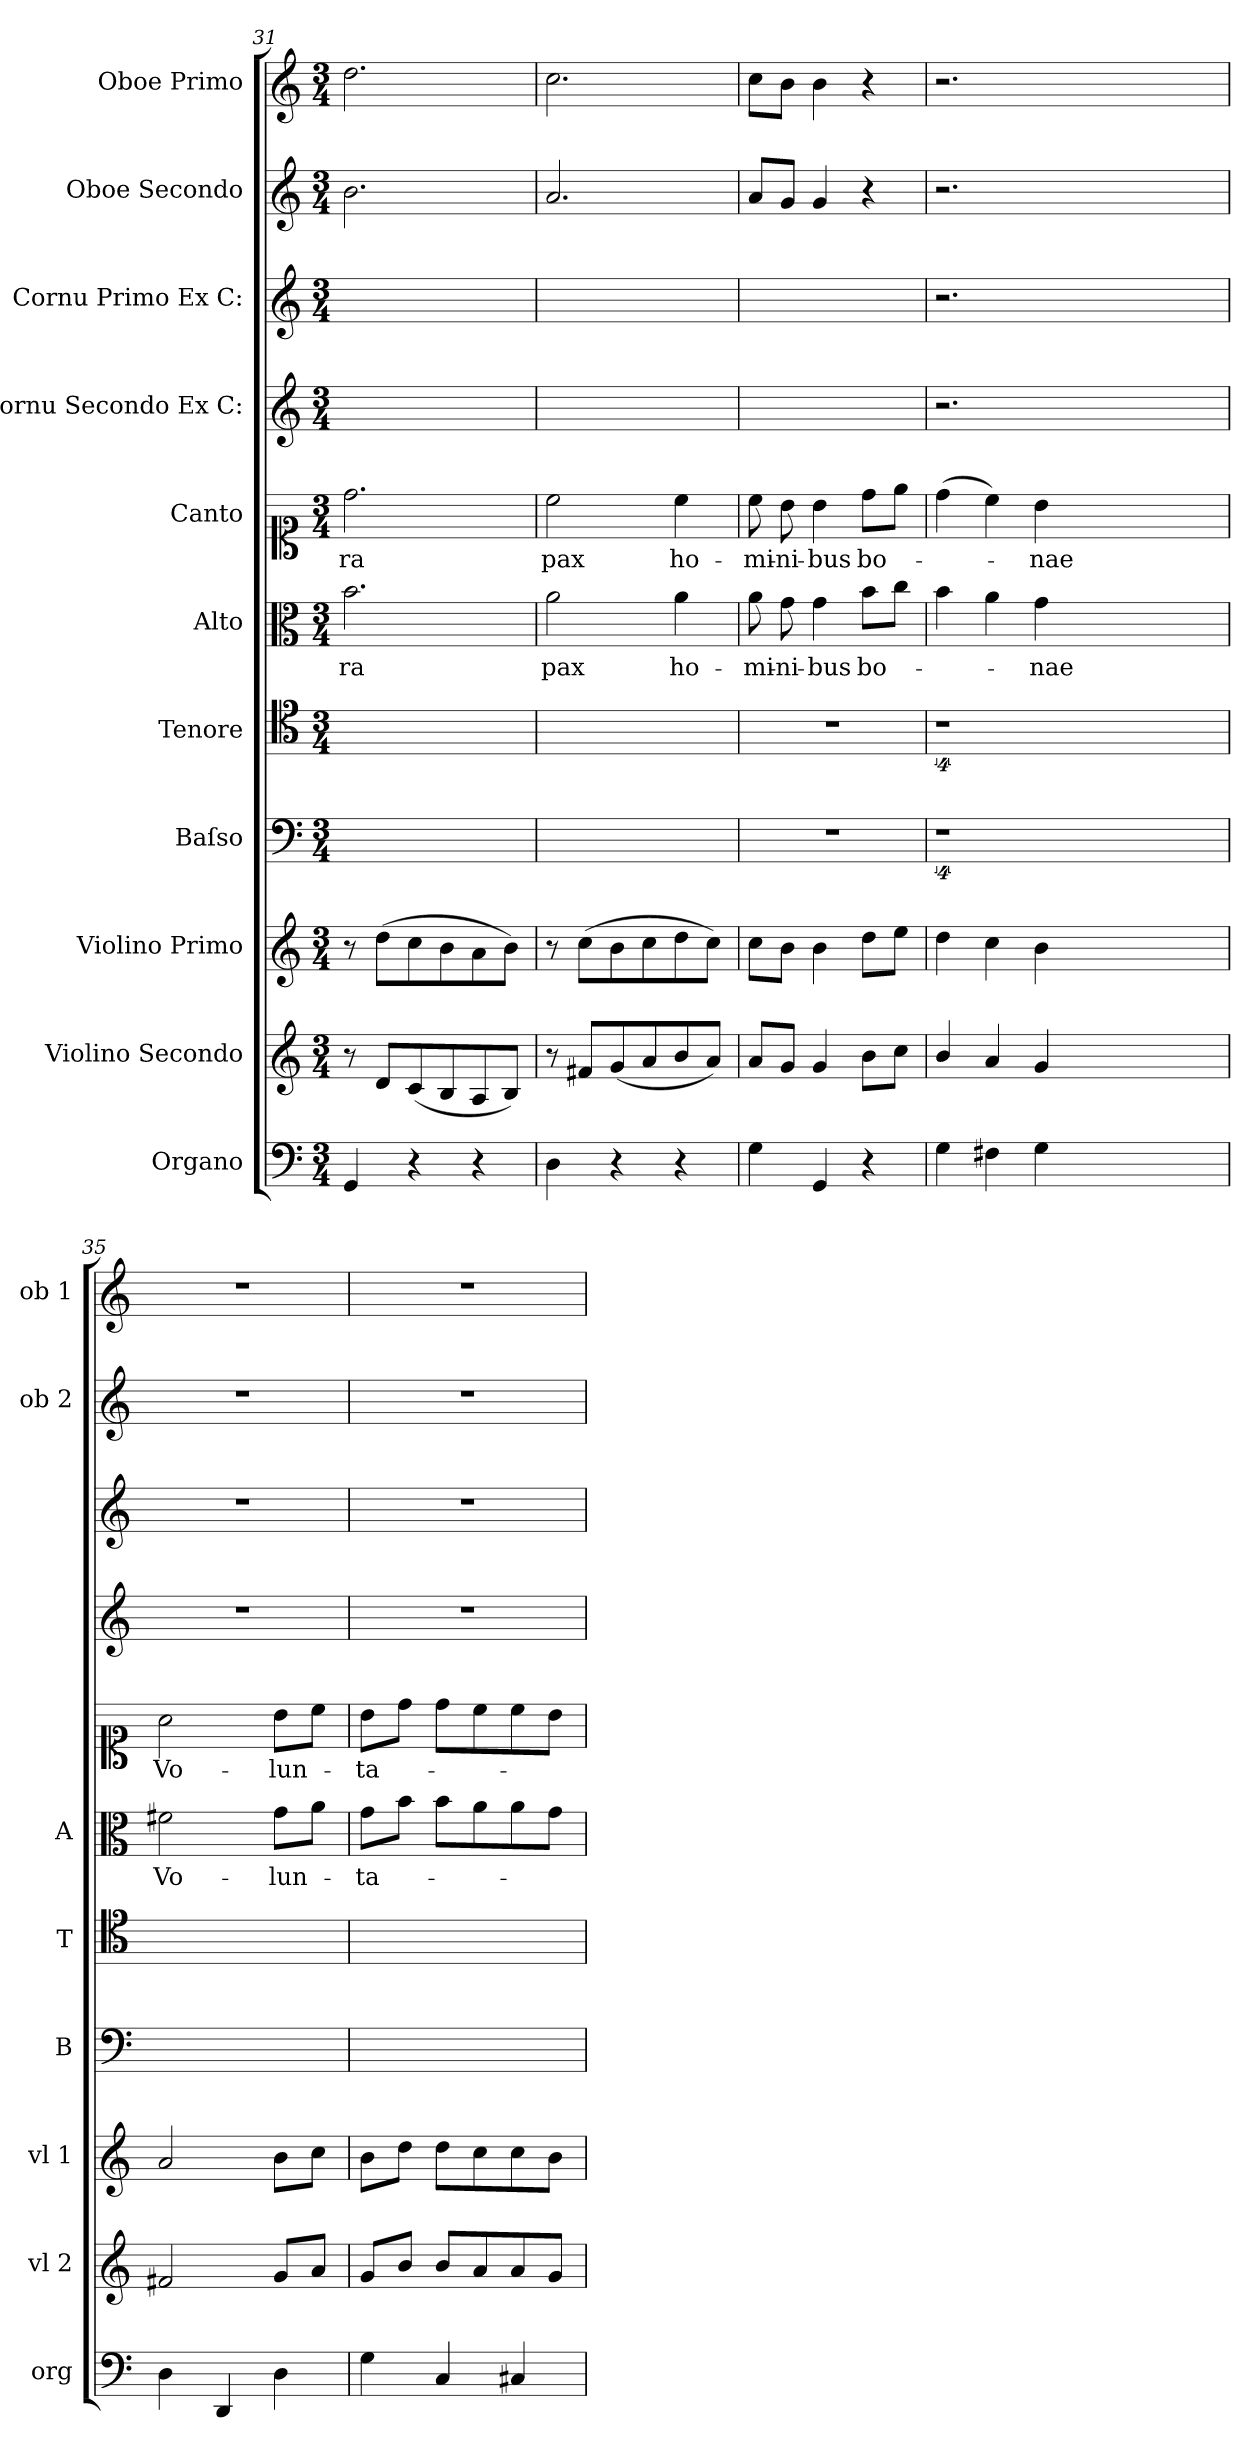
**kern	**kern	**kern	**kern	**kern	**kern	**text	**kern	**text	**kern	**kern	**kern	**kern
*part11	*part10	*part9	*part8	*part7	*part6	*part6	*part5	*part5	*part4	*part3	*part2	*part1
*staff11	*staff10	*staff9	*staff8	*staff7	*staff6	*staff6	*staff5	*staff5	*staff4	*staff3	*staff2	*staff1
*I"Organo	*I"Violino Secondo	*I"Violino Primo	*I"Baſso	*I"Tenore	*I"Alto	*	*I"Canto	*	*I"Cornu Secondo Ex C:	*I"Cornu Primo Ex C:	*I"Oboe Secondo	*I"Oboe Primo
*I'org	*I'vl 2	*I'vl 1	*I'B	*I'T	*I'A	*	*	*	*	*	*I'ob 2	*I'ob 1
*clefF4	*clefG2	*clefG2	*clefF4	*clefC4	*clefC3	*	*clefC1	*	*clefG2	*clefG2	*clefG2	*clefG2
*k[]	*k[]	*k[]	*k[]	*k[]	*k[]	*	*k[]	*	*k[]	*k[]	*k[]	*k[]
*C:	*C:	*C:	*C:	*C:	*C:	*	*C:	*	*C:	*C:	*C:	*C:
*M3/4	*M3/4	*M3/4	*M3/4	*M3/4	*M3/4	*	*M3/4	*	*M3/4	*M3/4	*M3/4	*M3/4
=31	=31	=31	=31	=31	=31	=31	=31	=31	=31	=31	=31	=31
4GG/	8r	8r	2.ryy	2.ryy	2.b\	-ra	2.dd\	-ra	2.ryy	2.ryy	2.b\	2.dd\
.	8d/L	(8dd\L	.	.	.	.	.	.	.	.	.	.
4r	(8c/	8cc\	.	.	.	.	.	.	.	.	.	.
.	8B/	8b\	.	.	.	.	.	.	.	.	.	.
4r	8A/	8a\	.	.	.	.	.	.	.	.	.	.
.	8B/J)	8b\J)	.	.	.	.	.	.	.	.	.	.
=32	=32	=32	=32	=32	=32	=32	=32	=32	=32	=32	=32	=32
4D\	8r	8r	2.ryy	2.ryy	2a\	pax	2cc\	pax	2.ryy	2.ryy	2.a/	2.cc\
.	8f#X/L	(8cc\L	.	.	.	.	.	.	.	.	.	.
4r	(8g/	8b\	.	.	.	.	.	.	.	.	.	.
.	8a/	8cc\	.	.	.	.	.	.	.	.	.	.
4r	8b/	8dd\	.	.	4a\	ho-	4cc\	ho-	.	.	.	.
.	8a/J)	8cc\J)	.	.	.	.	.	.	.	.	.	.
=33	=33	=33	=33	=33	=33	=33	=33	=33	=33	=33	=33	=33
4G\	8a/L	8cc\L	2.r	2.r	8a\	-mi-	8cc\	-mi-	2.ryy	2.ryy	8a/L	8cc\L
.	8g/J	8b\J	.	.	8g\	-ni-	8b\	-ni-	.	.	8g/J	8b\J
4GG/	4g/	4b\	.	.	4g\	-bus	4b\	-bus	.	.	4g/	4b\
4r	8b\L	8dd\L	.	.	8b\L	bo-	8dd\L	bo-	.	.	4r	4r
.	8cc\J	8ee\J	.	.	8cc\J	.	8ee\J	.	.	.	.	.
=34	=34	=34	=34	=34	=34	=34	=34	=34	=34	=34	=34	=34
4G\	4b/	4dd\	4%9r	4%9r	4b\	.	(4dd\	.	2.r	2.r	2.r	2.r
4F#X\	4a/	4cc\	.	.	4a\	.	4cc\)	.	.	.	.	.
4G\	4g/	4b\	.	.	4g\	-nae	4b\	-nae	.	.	.	.
1.ryy	1.ryy	1.ryy	.	.	1.ryy	.	1.ryy	.	1.ryy	1.ryy	1.ryy	1.ryy
=35	=35	=35	=35	=35	=35	=35	=35	=35	=35	=35	=35	=35
4D\	2f#X/	2a/	2.ryy	2.ryy	2f#X\	Vo-	2a\	Vo-	2.r	2.r	2.r	2.r
4DD/	.	.	.	.	.	.	.	.	.	.	.	.
4D\	8g/L	8b\L	.	.	8g\L	-lun-	8b\L	-lun-	.	.	.	.
.	8a/J	8cc\J	.	.	8a\J	.	8cc\J	.	.	.	.	.
=36	=36	=36	=36	=36	=36	=36	=36	=36	=36	=36	=36	=36
4G\	8g/L	8b\L	2.ryy	2.ryy	8g\L	-ta-	8b\L	-ta-	2.r	2.r	2.r	2.r
.	8b/J	8dd\J	.	.	8b\J	.	8dd\J	.	.	.	.	.
4C/	8b/L	8dd\L	.	.	8b\L	.	8dd\L	.	.	.	.	.
.	8a/	8cc\	.	.	8a\	.	8cc\	.	.	.	.	.
4C#X/	8a/	8cc\	.	.	8a\	.	8cc\	.	.	.	.	.
.	8g/J	8b\J	.	.	8g\J	.	8b\J	.	.	.	.	.
=	=	=	=	=	=	=	=	=	=	=	=	=
*-	*-	*-	*-	*-	*-	*-	*-	*-	*-	*-	*-	*-
